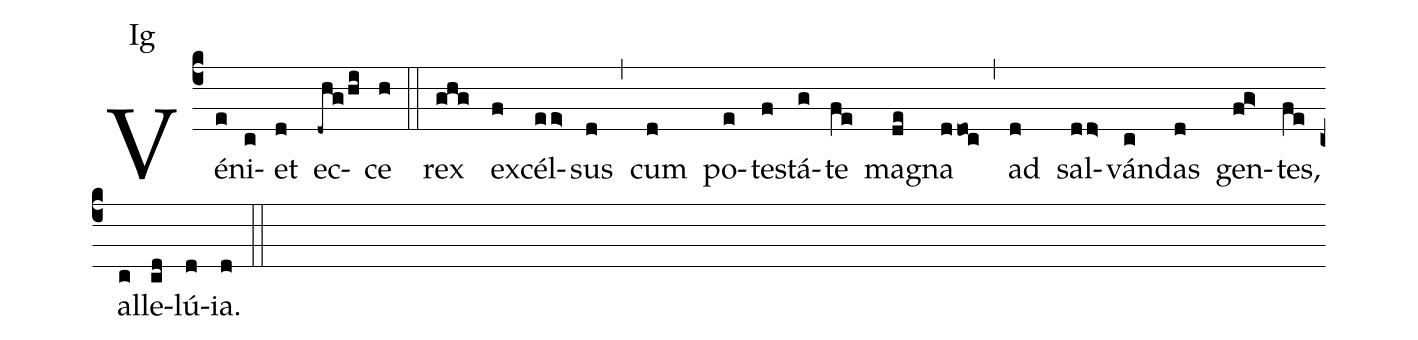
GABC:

annotation: Ig;
%%
(c4)Vé(e)ni(c)et(d) ec(-dhg/hi)ce(h) (::) rex(ghg) ex(f)cél(ee>)sus(d) (,) cum(d) po(e)te(f)stá(g)te(fe) ma(de)gna(ddoc) (,) ad(d) sal(dd>)ván(c)das(d) gen(fg>)tes,(fe) al(c)le(cd)lú(d)ia.(d) (::)
